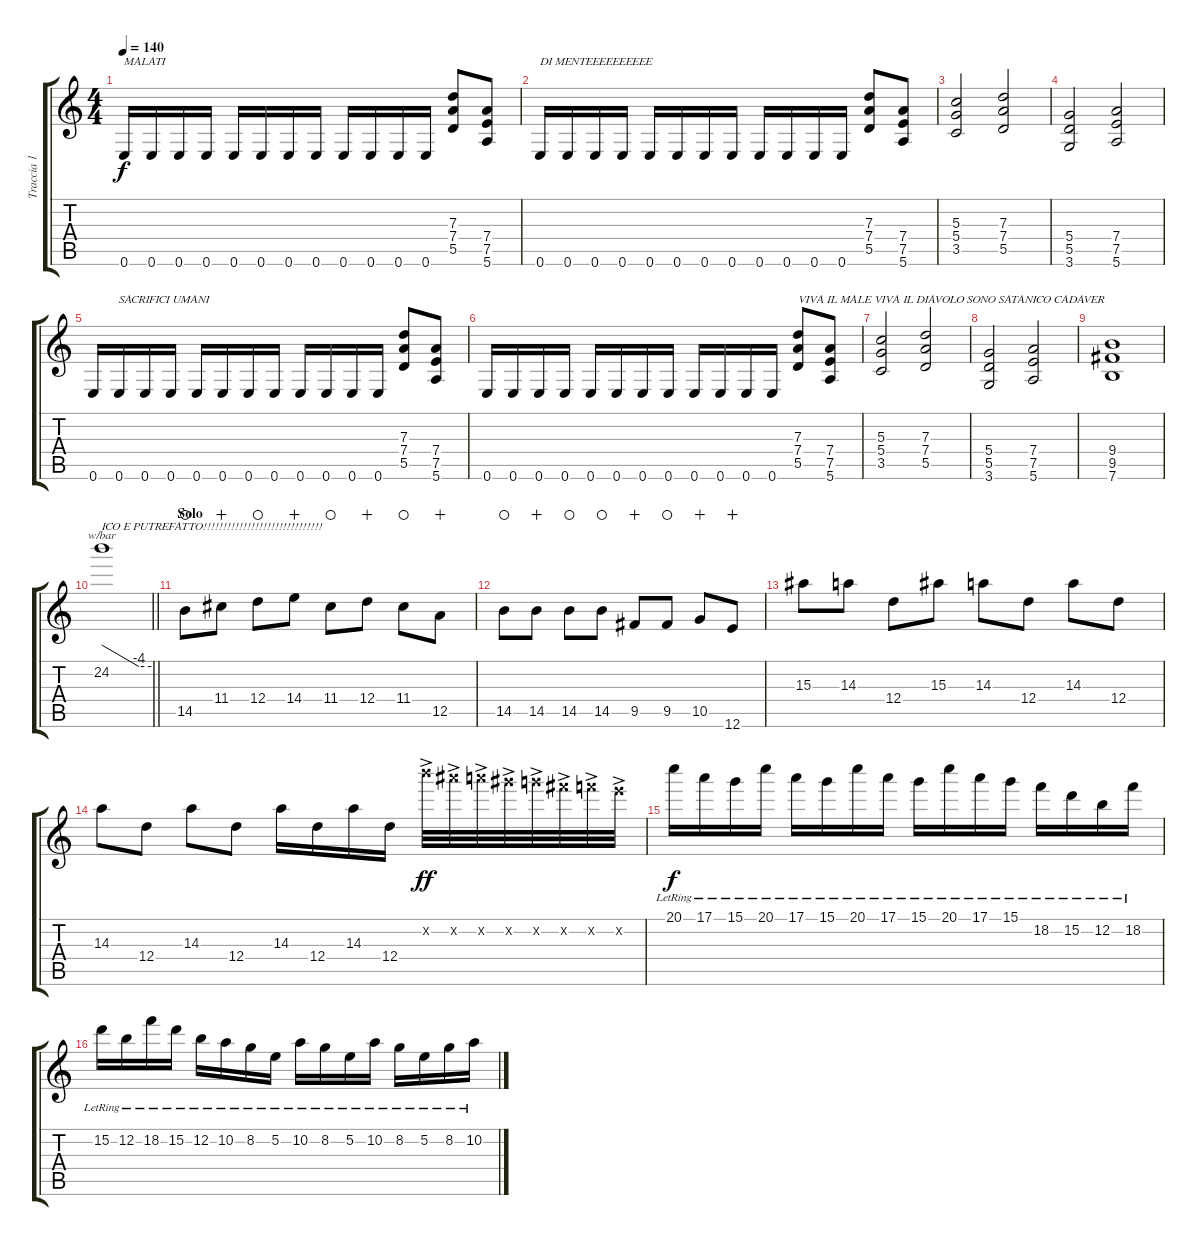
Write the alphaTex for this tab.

\track ("Traccia 1" "Traccia 1") {instrument distortionguitar}
\staff {score tabs}
\tuning (E4 B3 G3 D3 A2 E2) {hide}
\ts (4 4)
\tempo 140
\clef g2
\ks c
0.6.16{txt "MALATI                            " dy f} 0.6.16 0.6.16 0.6.16 0.6.16 0.6.16 0.6.16 0.6.16 0.6.16 0.6.16 0.6.16 0.6.16 (7.3 7.4 5.5).8 (7.4 7.5 5.6).8 |
0.6.16{txt "DI MENTEEEEEEEEEE"} 0.6.16 0.6.16 0.6.16 0.6.16 0.6.16 0.6.16 0.6.16 0.6.16 0.6.16 0.6.16 0.6.16 (7.3 7.4 5.5).8 (7.4 7.5 5.6).8 |
(5.3 5.4 3.5).2 (7.3 7.4 5.5).2 |
(5.4 5.5 3.6).2 (7.4 7.5 5.6).2 |
0.6.16 0.6.16{txt "SACRIFICI UMANI"} 0.6.16 0.6.16 0.6.16 0.6.16 0.6.16 0.6.16 0.6.16 0.6.16 0.6.16 0.6.16 (7.3 7.4 5.5).8 (7.4 7.5 5.6).8 |
0.6.16 0.6.16 0.6.16 0.6.16 0.6.16 0.6.16 0.6.16 0.6.16 0.6.16 0.6.16 0.6.16 0.6.16 (7.3 7.4 5.5).8{txt "VIVA IL MALE VIVA IL DIAVOLO SONO SATANICO CADAVER"} (7.4 7.5 5.6).8 |
(5.3 5.4 3.5).2 (7.3 7.4 5.5).2 |
(5.4 5.5 3.6).2 (7.4 7.5 5.6).2 |
(9.4 9.5 7.6).1 |
\barLineRight lightlight
24.2.1{tbe (custom default 0 0 45 -16 60 -16) txt "ICO E PUTREFATTO!!!!!!!!!!!!!!!!!!!!!!!!!!!!!!"} |
\section ("" "Solo")
14.5.8{waho} 11.4.8{wahc} 12.4.8{waho} 14.4.8{wahc} 11.4.8{waho} 12.4.8{wahc} 11.4.8{waho} 12.5.8{wahc} |
14.5.8{waho} 14.5.8{wahc} 14.5.8{waho} 14.5.8{waho} 9.5.8{wahc} 9.5.8{waho} 10.5.8{wahc} 12.6.8{wahc} |
15.3.8 14.3.8 12.4.8 15.3.8 14.3.8 12.4.8 14.3.8 12.4.8 |
14.3.8 12.4.8 14.3.8 12.4.8 14.3.16 12.4.16 14.3.16 12.4.16 24.2{ac x}.32{dy ff} 23.2{ac x}.32 22.2{ac x}.32 21.2{ac x}.32 20.2{ac x}.32 19.2{ac x}.32 18.2{ac x}.32 17.2{ac x}.32 |
20.1{lr}.16{dy f} 17.1{lr}.16 15.1{lr}.16 20.1{lr}.16 17.1{lr}.16 15.1{lr}.16 20.1{lr}.16 17.1{lr}.16 15.1{lr}.16 20.1{lr}.16 17.1{lr}.16 15.1{lr}.16 18.2{lr}.16 15.2{lr}.16 12.2{lr}.16 18.2{lr}.16 |
15.2{lr}.16 12.2{lr}.16 18.2{lr}.16 15.2{lr}.16 12.2{lr}.16 10.2{lr}.16 8.2{lr}.16 5.2{lr}.16 10.2{lr}.16 8.2{lr}.16 5.2{lr}.16 10.2{lr}.16 8.2{lr}.16 5.2{lr}.16 8.2{lr}.16 10.2{lr}.16
